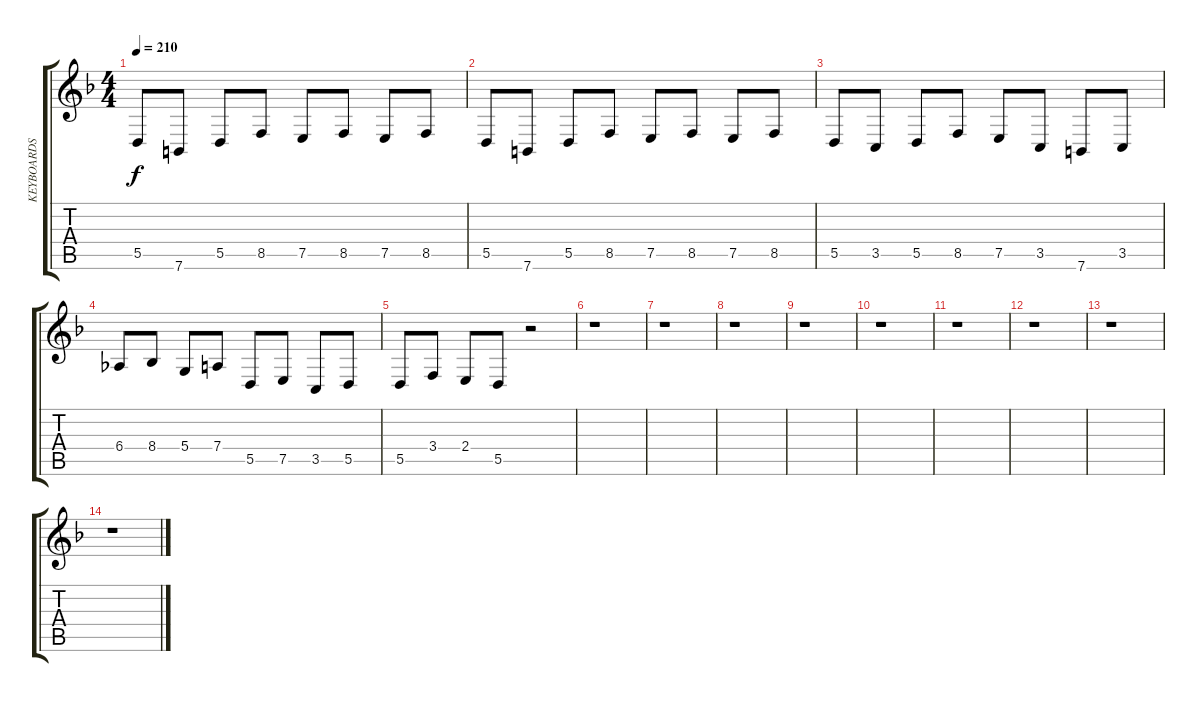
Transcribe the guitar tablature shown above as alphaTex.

\track ("KEYBOARDS" "KEYBOARDS") {instrument reedorgan}
\staff {score tabs}
\tuning (E4 B3 G3 D3 A2 E2) {hide}
\ts (4 4)
\tempo 210
\clef g2
\ks f
5.5.8{dy f} 7.6.8 5.5.8 8.5.8 7.5.8 8.5.8 7.5.8 8.5.8 |
5.5.8 7.6.8 5.5.8 8.5.8 7.5.8 8.5.8 7.5.8 8.5.8 |
5.5.8 3.5.8 5.5.8 8.5.8 7.5.8 3.5.8 7.6.8 3.5.8 |
6.4.8 8.4.8 5.4.8 7.4.8 5.5.8 7.5.8 3.5.8 5.5.8 |
5.5.8 3.4.8 2.4.8 5.5.8 r.2 |
r.1 |
r.1 |
r.1 |
r.1 |
r.1 |
r.1 |
r.1 |
r.1 |
r.1
